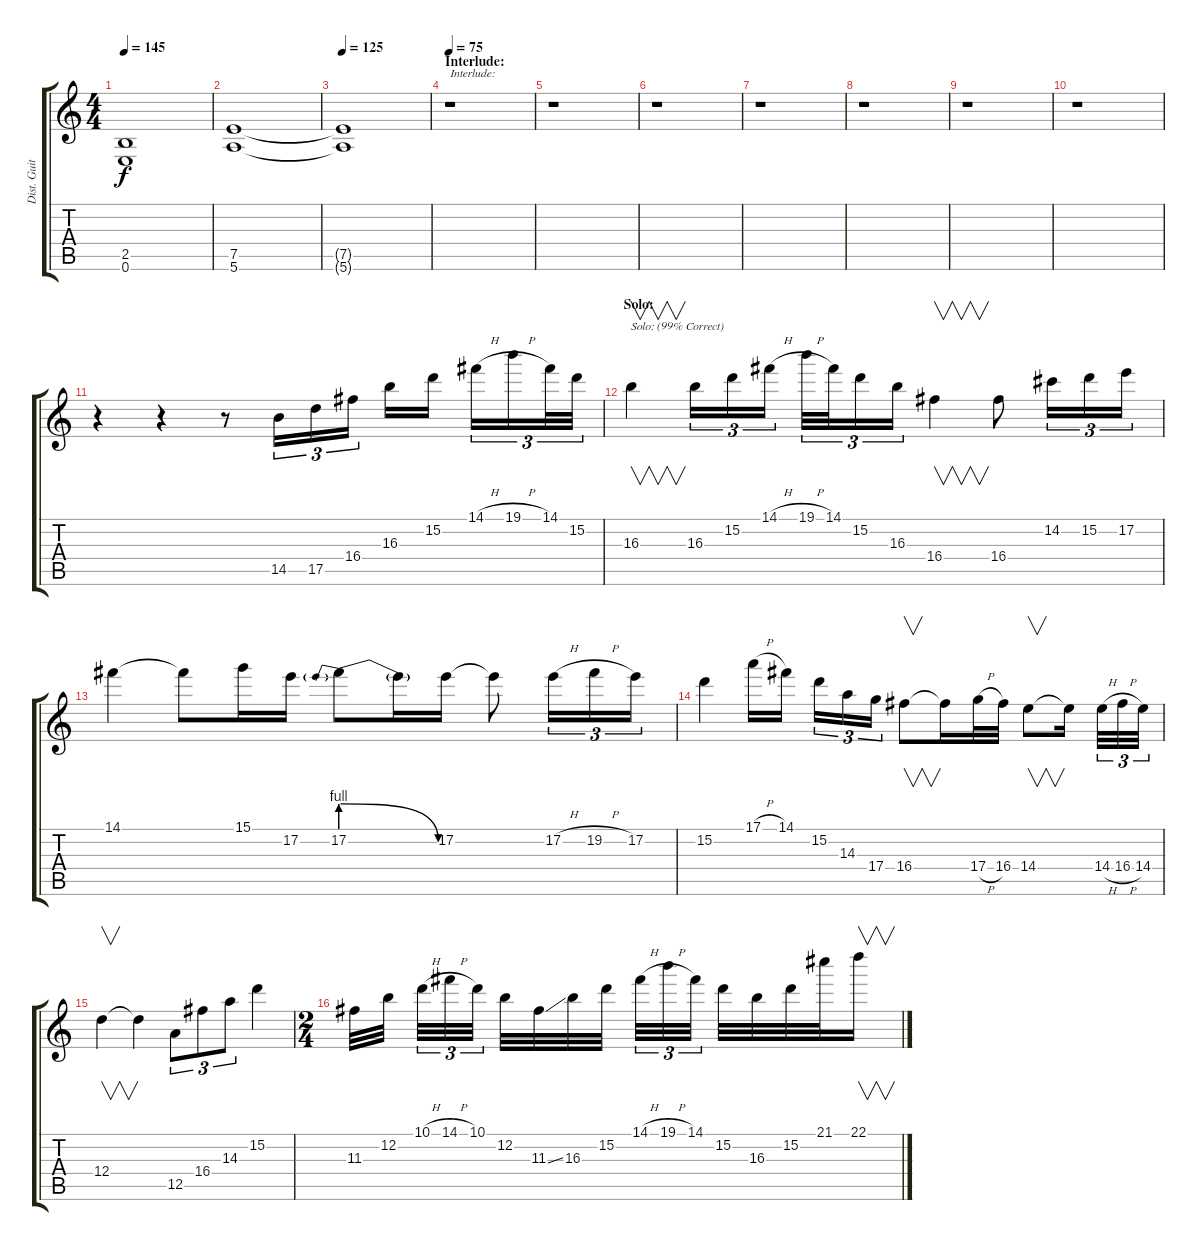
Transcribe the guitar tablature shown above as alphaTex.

\track ("Dist. Guitar 1" "Dist. Guit") {instrument distortionguitar}
\staff {score tabs}
\tuning (E4 B3 G3 D3 A2 E2) {hide}
\ts (4 4)
\tempo 145
\clef g2
\ks c
(2.5 0.6).1{dy f} |
(7.5 5.6).1 |
\tempo 125
(7.5{t} 5.6{t}).1 |
\section ("" "Interlude:")
\tempo 75
r.1{txt "Interlude:"} |
r.1 |
r.1 |
r.1 |
r.1 |
r.1 |
r.1 |
r.4{volume 16 instrument distortionguitar} r.4 r.8 14.5.16{tu (3 2)} 17.5.16{tu (3 2)} 16.4.16{tu (3 2)} 16.3.16 15.2.16 14.1{h}.16{tu (3 2)} 19.1{h}.16{tu (3 2)} 14.1.32{tu (3 2)} 15.2.32{tu (3 2)} |
\section ("" "Solo:")
16.3.4{v txt "Solo: (99% Correct)"} 16.3.16{tu (3 2)} 15.2.16{tu (3 2)} 14.1{h}.16{tu (3 2)} 19.1{h}.32{tu (3 2)} 14.1.32{tu (3 2)} 15.2.16{tu (3 2)} 16.3.16{tu (3 2)} 16.4.4{v} 16.4.8 14.2.16{tu (3 2)} 15.2.16{tu (3 2)} 17.2.16{tu (3 2)} |
14.1.4 14.1{t}.8 15.1.16 17.2.16 17.2{be (prebendrelease 0 4 60 0)}.8 17.2{t}.16 17.2.16 17.2{t}.8 17.2{h}.16{tu (3 2)} 19.2{h}.16{tu (3 2)} 17.2.16{tu (3 2)} |
15.2.4 17.1{h}.16 14.1.16 15.2.16{tu (3 2)} 14.3.16{tu (3 2)} 17.4.16{tu (3 2)} 16.4.8{v} 16.4{t}.16 17.4{h}.32 16.4.32 14.4.8{v} 14.4{t}.16 14.4{h}.32{tu (3 2)} 16.4{h}.32{tu (3 2)} 14.4.32{tu (3 2)} |
12.4.4{v} 12.4{t}.4 12.5.8{tu (3 2)} 16.4.8{tu (3 2)} 14.3.8{tu (3 2)} 15.2.4 |
\ts (2 4)
11.3.32 12.2.32 10.1{h}.32{tu (3 2)} 14.1{h}.32{tu (3 2)} 10.1.32{tu (3 2)} 12.2.32 11.3{ss}.32 16.3.32 15.2.32 14.1{h}.32{tu (3 2)} 19.1{h}.32{tu (3 2)} 14.1.32{tu (3 2)} 15.2.32 16.3.32 15.2.32 21.1.32 22.1.16{v}
